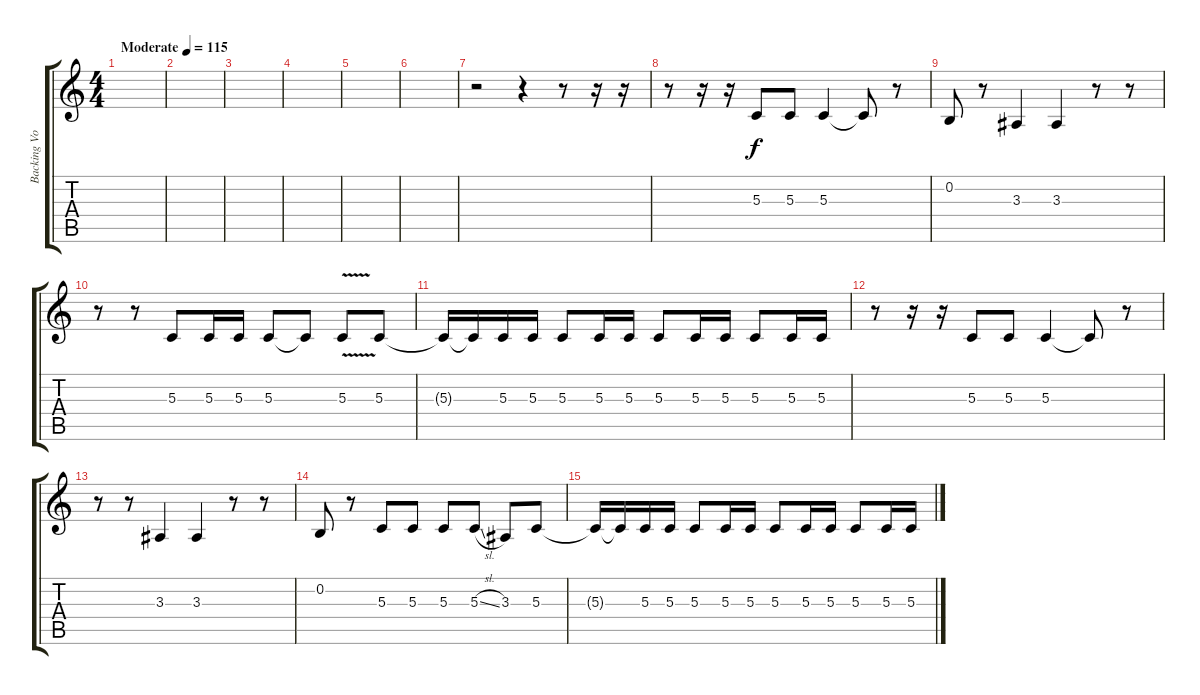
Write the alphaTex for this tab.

\track ("Backing Vocals" "Backing Vo") {instrument lead1square}
\staff {score tabs}
\tuning (E4 B3 G3 D3 A2 E2) {hide}
\ts (4 4)
\tempo (115 "Moderate")
\clef g2
\ks c
|
|
|
|
|
|
r.2 r.4 r.8 r.16 r.16 |
r.8 r.16 r.16 5.3.8 5.3.8 5.3.4 5.3{t}.8 r.8 |
0.2.8 r.8 3.3.4 3.3.4 r.8 r.8 |
r.8 r.8 5.3.8 5.3.16 5.3.16 5.3.8 5.3{t}.8 5.3{v}.8 5.3.8 |
5.3{t}.16 5.3{t}.16 5.3.16 5.3.16 5.3.8 5.3.16 5.3.16 5.3.8 5.3.16 5.3.16 5.3.8 5.3.16 5.3.16 |
r.8 r.16 r.16 5.3.8 5.3.8 5.3.4 5.3{t}.8 r.8 |
r.8 r.8 3.3.4 3.3.4 r.8 r.8 |
0.2.8 r.8 5.3.8 5.3.8 5.3.8 5.3{sl}.8 3.3.8 5.3.8 |
5.3{t}.16 5.3{t}.16 5.3.16 5.3.16 5.3.8 5.3.16 5.3.16 5.3.8 5.3.16 5.3.16 5.3.8 5.3.16 5.3.16
